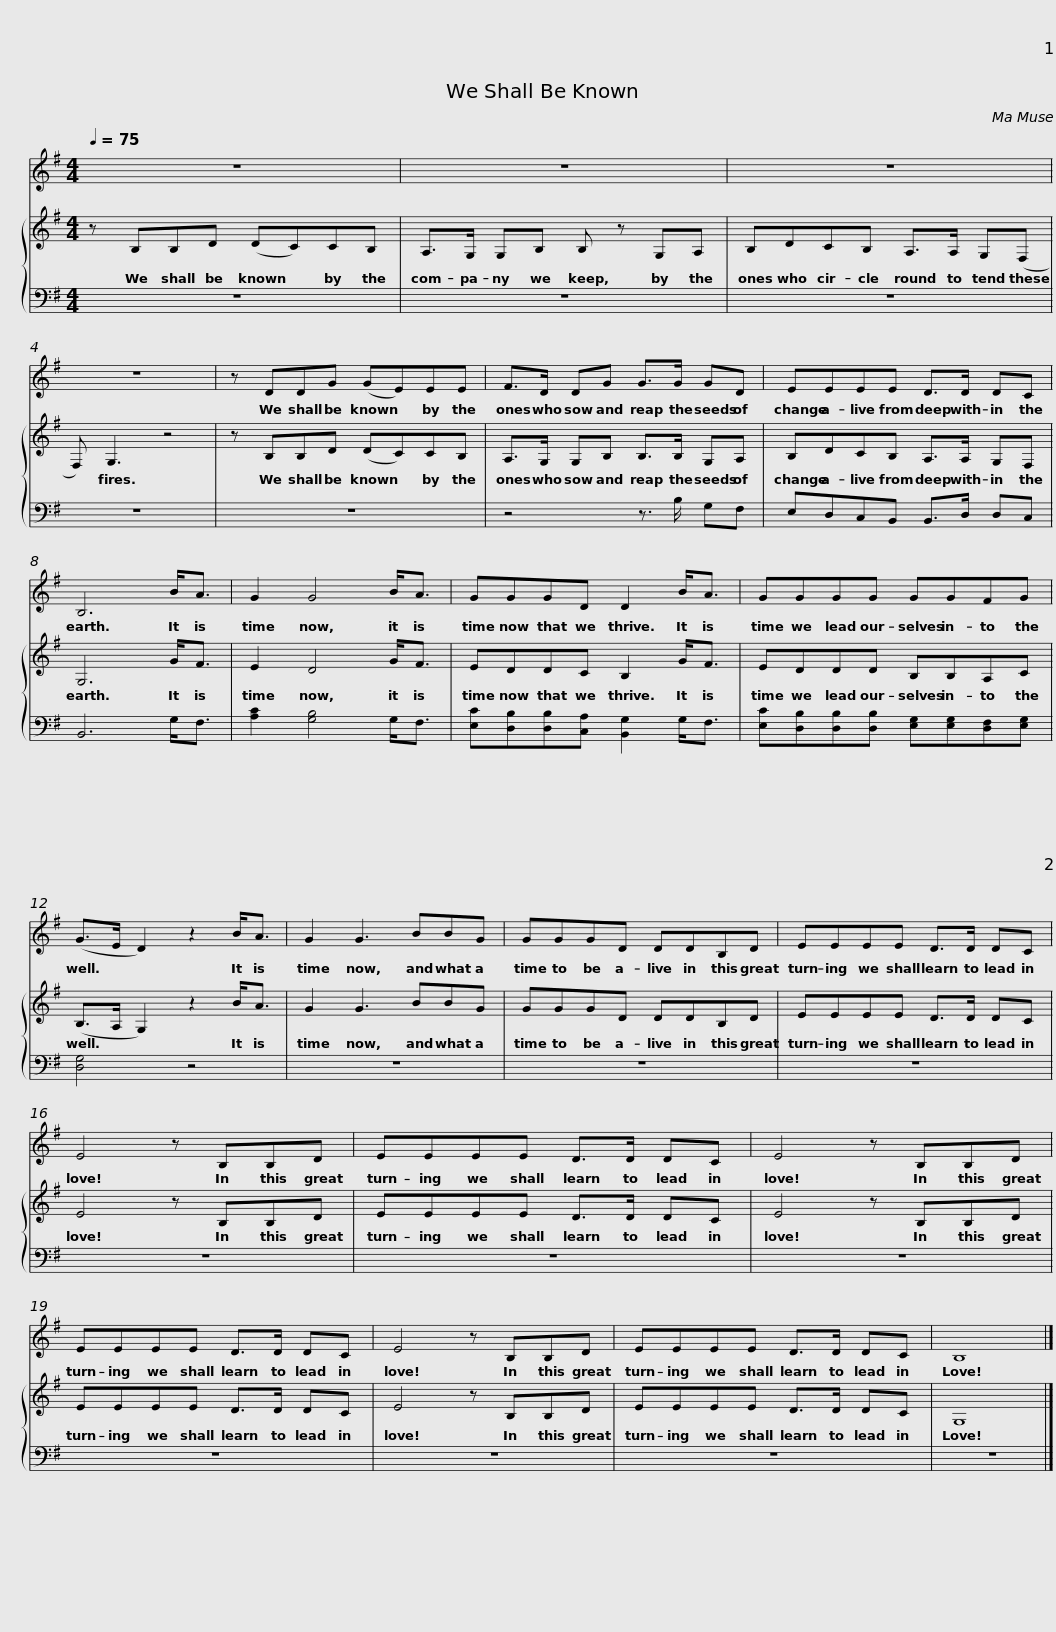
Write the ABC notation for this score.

X:1
%%score 1 { 2 | 3 }
L:1/8
Q:1/4=75
M:4/4
I:linebreak $
K:G
V:1 treble
V:2 treble
V:3 bass
V:1
 z8 | z8 |$ z8 | z8 | z DDG (GE)EE |$ %5
 F>D DG G>G GD | EEEE D>D DC | B,6 B<A |$ G2 G4 B<A | GGGD D2 B<A | %10
 GGGG GGFG |$ (G>E D2) z2 B<A | G2 G3 BBG | GGGD DDB,D |$ EEEE D>D DC | %15
 E4 z B,B,D | EEEE D>D DC |$ E4 z B,B,D | EEEE D>D DC | E4 z B,B,D |$ %20
 EEEE D>D DC | B,8 |] %22
V:2
 z B,B,D (DC)CB, | A,>G, G,B, B, z G,A, |$ B,DCB, A,>A, G,(F, | F,) G,3 z4 | z B,B,D (DC)CB, |$ %5
 A,>G, G,B, B,>B, G,A, | B,DCB, A,>A, G,F, | G,6 G<F |$ E2 D4 G<F | EDDC B,2 G<F | %10
 EDDD B,B,A,C |$ (B,>A, G,2) z2 B<A | G2 G3 BBG | GGGD DDB,D |$ EEEE D>D DC | %15
 E4 z B,B,D | EEEE D>D DC |$ E4 z B,B,D | EEEE D>D DC | E4 z B,B,D |$ %20
 EEEE D>D DC | G,8 |] %22
V:3
 z8 | z8 |$ z8 | z8 | z8 |$ %5
 z4 z3/2 B,/ G,F, | E,D,C,B,, B,,>D, D,C, | B,,6 G,<F, |$ [A,C]2 [G,B,]4 G,<F, | [E,C][D,B,][D,B,][C,A,] [B,,G,]2 G,<F, | %10
 [E,C][D,B,][D,B,][D,B,] [E,G,][E,G,][D,F,][E,G,] |$ [D,G,]4 z4 | z8 | z8 |$ z8 | %15
 z8 | z8 |$ z8 | z8 | z8 |$ %20
 z8 | z8 |] %22
